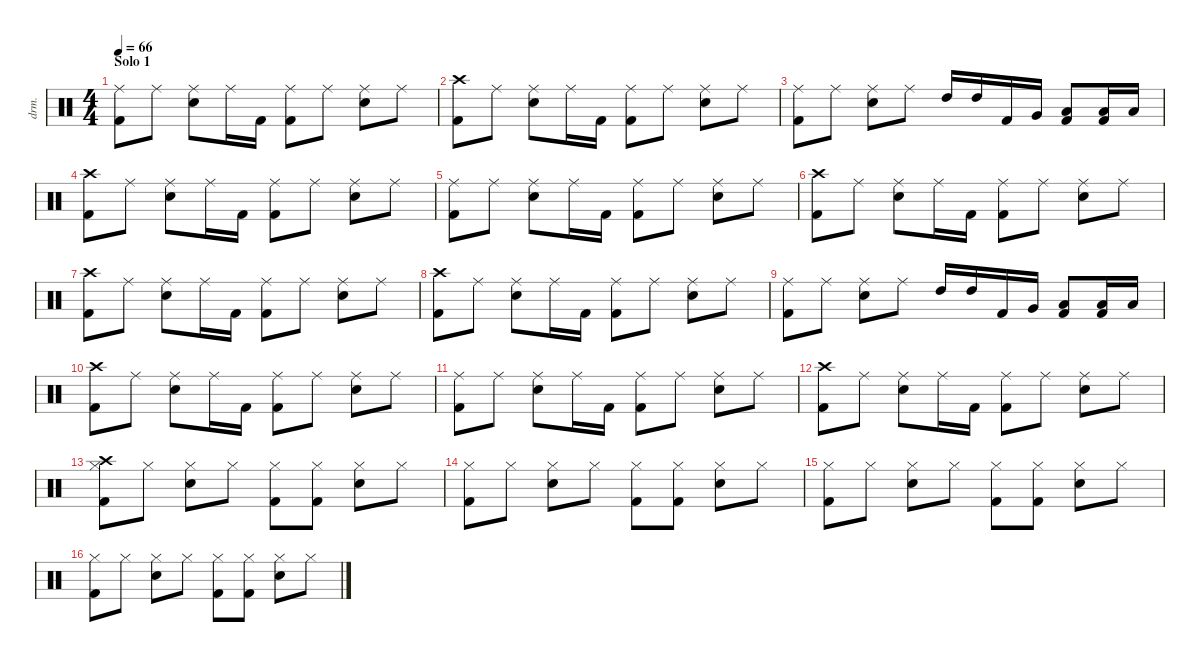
\defaultSystemsLayout 4
\hideDynamics
\bracketExtendMode nobrackets
\otherSystemsTrackNameOrientation horizontal
\track ("Drums" "drm.") {instrument percussion}
\staff {score}
\articulation defaults
\ts (4 4)
\section ("" "Solo 1")
\tempo 66
\clef neutral
\ks c
("Ride (middle)" "Kick (hit) 2").8{dy f} "Ride (middle)".8 ("Snare (hit) 2" "Ride (middle)").8 "Ride (middle)".16 "Kick (hit) 2".16 ("Kick (hit) 2" "Ride (middle)").8 "Ride (middle)".8 ("Snare (hit) 2" "Ride (middle)").8 "Ride (middle)".8 |
("Crash high (hit)" "Kick (hit) 2").8 "Ride (middle)".8 ("Snare (hit) 2" "Ride (middle)").8 "Ride (middle)".16 "Kick (hit) 2".16 ("Kick (hit) 2" "Ride (middle)").8 "Ride (middle)".8 ("Snare (hit) 2" "Ride (middle)").8 "Ride (middle)".8 |
("Kick (hit) 2" "Ride (middle)").8 "Ride (middle)".8 ("Snare (hit) 2" "Ride (middle)").8 "Ride (middle)".8 "High Tom (hit)".16 "High Tom (hit)".16 "Kick (hit) 2".16 "Very Low Tom (hit)".16 ("Kick (hit) 2" "Low Floor Tom (hit)").8 ("Low Floor Tom (hit)" "Kick (hit) 2").16 "Low Floor Tom (hit)".16 |
("Crash high (hit)" "Kick (hit) 2").8 "Ride (middle)".8 ("Snare (hit) 2" "Ride (middle)").8 "Ride (middle)".16 "Kick (hit) 2".16 ("Kick (hit) 2" "Ride (middle)").8 "Ride (middle)".8 ("Snare (hit) 2" "Ride (middle)").8 "Ride (middle)".8 |
("Ride (middle)" "Kick (hit) 2").8 "Ride (middle)".8 ("Snare (hit) 2" "Ride (middle)").8 "Ride (middle)".16 "Kick (hit) 2".16 ("Kick (hit) 2" "Ride (middle)").8 "Ride (middle)".8 ("Snare (hit) 2" "Ride (middle)").8 "Ride (middle)".8 |
("Crash high (hit)" "Kick (hit) 2").8 "Ride (middle)".8 ("Snare (hit) 2" "Ride (middle)").8 "Ride (middle)".16 "Kick (hit) 2".16 ("Kick (hit) 2" "Ride (middle)").8 "Ride (middle)".8 ("Snare (hit) 2" "Ride (middle)").8 "Ride (middle)".8 |
("Crash high (hit)" "Kick (hit) 2").8 "Ride (middle)".8 ("Snare (hit) 2" "Ride (middle)").8 "Ride (middle)".16 "Kick (hit) 2".16 ("Kick (hit) 2" "Ride (middle)").8 "Ride (middle)".8 ("Snare (hit) 2" "Ride (middle)").8 "Ride (middle)".8 |
("Crash high (hit)" "Kick (hit) 2").8 "Ride (middle)".8 ("Snare (hit) 2" "Ride (middle)").8 "Ride (middle)".16 "Kick (hit) 2".16 ("Kick (hit) 2" "Ride (middle)").8 "Ride (middle)".8 ("Snare (hit) 2" "Ride (middle)").8 "Ride (middle)".8 |
("Kick (hit) 2" "Ride (middle)").8 "Ride (middle)".8 ("Snare (hit) 2" "Ride (middle)").8 "Ride (middle)".8 "High Tom (hit)".16 "High Tom (hit)".16 "Kick (hit) 2".16 "Very Low Tom (hit)".16 ("Kick (hit) 2" "Low Floor Tom (hit)").8 ("Low Floor Tom (hit)" "Kick (hit) 2").16 "Low Floor Tom (hit)".16 |
("Crash high (hit)" "Kick (hit) 2").8 "Ride (middle)".8 ("Snare (hit) 2" "Ride (middle)").8 "Ride (middle)".16 "Kick (hit) 2".16 ("Kick (hit) 2" "Ride (middle)").8 "Ride (middle)".8 ("Snare (hit) 2" "Ride (middle)").8 "Ride (middle)".8 |
("Ride (middle)" "Kick (hit) 2").8 "Ride (middle)".8 ("Snare (hit) 2" "Ride (middle)").8 "Ride (middle)".16 "Kick (hit) 2".16 ("Kick (hit) 2" "Ride (middle)").8 "Ride (middle)".8 ("Snare (hit) 2" "Ride (middle)").8 "Ride (middle)".8 |
("Crash high (hit)" "Kick (hit) 2").8 "Ride (middle)".8 ("Snare (hit) 2" "Ride (middle)").8 "Ride (middle)".16 "Kick (hit) 2".16 ("Kick (hit) 2" "Ride (middle)").8 "Ride (middle)".8 ("Snare (hit) 2" "Ride (middle)").8 "Ride (middle)".8 |
("Kick (hit) 2" "Hi-Hat (closed)" "Crash high (hit)").8 "Hi-Hat (closed)".8 ("Hi-Hat (closed)" "Snare (hit) 2").8 "Hi-Hat (closed)".8 ("Hi-Hat (closed)" "Kick (hit) 2").8 ("Hi-Hat (closed)" "Kick (hit) 2").8 ("Hi-Hat (closed)" "Snare (hit) 2").8 "Hi-Hat (closed)".8 |
("Kick (hit) 2" "Hi-Hat (closed)").8 "Hi-Hat (closed)".8 ("Hi-Hat (closed)" "Snare (hit) 2").8 "Hi-Hat (closed)".8 ("Hi-Hat (closed)" "Kick (hit) 2").8 ("Hi-Hat (closed)" "Kick (hit) 2").8 ("Hi-Hat (closed)" "Snare (hit) 2").8 "Hi-Hat (closed)".8 |
("Kick (hit) 2" "Hi-Hat (closed)").8 "Hi-Hat (closed)".8 ("Hi-Hat (closed)" "Snare (hit) 2").8 "Hi-Hat (closed)".8 ("Hi-Hat (closed)" "Kick (hit) 2").8 ("Hi-Hat (closed)" "Kick (hit) 2").8 ("Hi-Hat (closed)" "Snare (hit) 2").8 "Hi-Hat (closed)".8 |
("Kick (hit) 2" "Hi-Hat (closed)").8 "Hi-Hat (closed)".8 ("Hi-Hat (closed)" "Snare (hit) 2").8 "Hi-Hat (closed)".8 ("Hi-Hat (closed)" "Kick (hit) 2").8 ("Hi-Hat (closed)" "Kick (hit) 2").8 ("Hi-Hat (closed)" "Snare (hit) 2").8 "Hi-Hat (closed)".8
